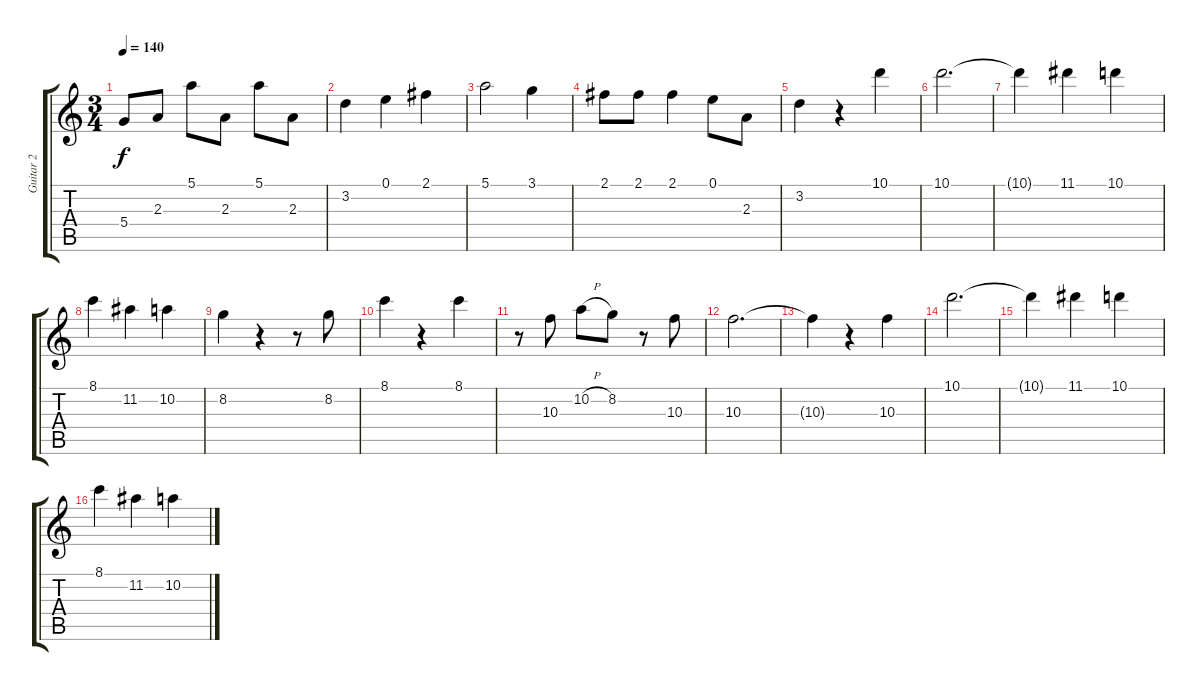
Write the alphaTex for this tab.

\track ("Guitar 2" "Guitar 2") {instrument acousticguitarsteel}
\staff {score tabs}
\tuning (E4 B3 G3 D3 A2 E2) {hide}
\ts (3 4)
\tempo 140
\clef g2
\ks c
5.4.8{dy f} 2.3.8 5.1.8 2.3.8 5.1.8 2.3.8 |
3.2.4 0.1.4 2.1.4 |
5.1.2 3.1.4 |
2.1.8 2.1.8 2.1.4 0.1.8 2.3.8 |
3.2.4 r.4 10.1.4 |
10.1.2{d} |
10.1{t}.4 11.1.4 10.1.4 |
8.1.4 11.2.4 10.2.4 |
8.2.4 r.4 r.8 8.2.8 |
8.1.4 r.4 8.1.4 |
r.8 10.3.8 10.2{h}.8 8.2.8 r.8 10.3.8 |
10.3.2{d} |
10.3{t}.4 r.4 10.3.4 |
10.1.2{d} |
10.1{t}.4 11.1.4 10.1.4 |
8.1.4 11.2.4 10.2.4
